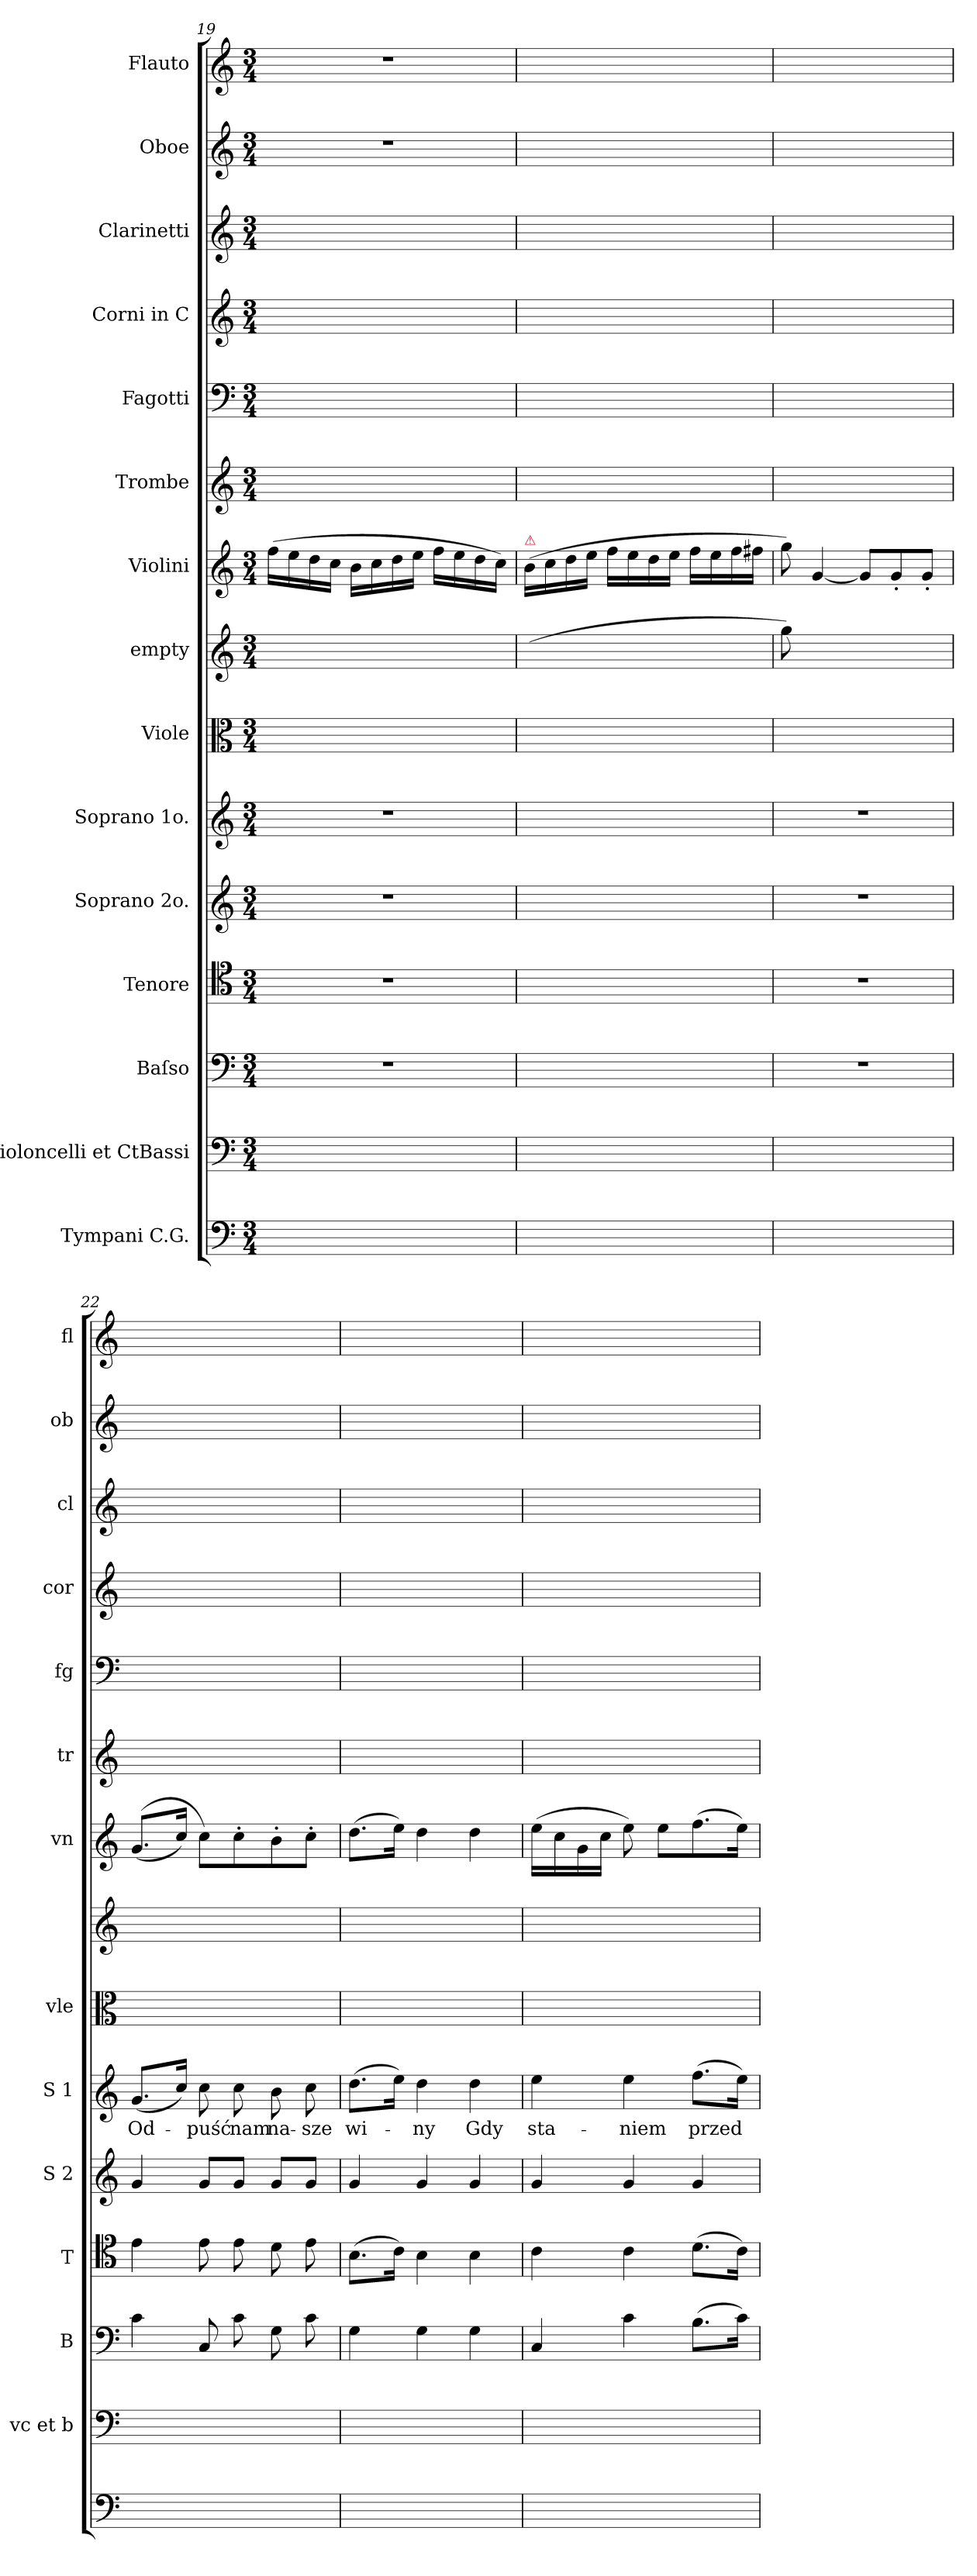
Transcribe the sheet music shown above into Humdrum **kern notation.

**kern	**kern	**kern	**kern	**kern	**kern	**text	**kern	**kern	**kern	**kern	**kern	**kern	**kern	**kern	**kern
*part15	*part14	*part13	*part12	*part11	*part10	*part10	*part9	*part8	*part7	*part6	*part5	*part4	*part3	*part2	*part1
*staff15	*staff14	*staff13	*staff12	*staff11	*staff10	*staff10	*staff9	*staff8	*staff7	*staff6	*staff5	*staff4	*staff3	*staff2	*staff1
*I"Tympani C.G.	*I"Violoncelli et CtBassi	*I"Baſso	*I"Tenore	*I"Soprano 2o.	*I"Soprano 1o.	*	*I"Viole	*I"empty	*I"Violini	*I"Trombe	*I"Fagotti	*I"Corni in C	*I"Clarinetti	*I"Oboe	*I"Flauto
*	*I'vc et b	*I'B	*I'T	*I'S 2	*I'S 1	*	*I'vle	*	*I'vn	*I'tr	*I'fg	*I'cor	*I'cl	*I'ob	*I'fl
*clefF4	*clefF4	*clefF4	*clefC4	*clefG2	*clefG2	*	*clefC3	*clefG2	*clefG2	*clefG2	*clefF4	*clefG2	*clefG2	*clefG2	*clefG2
*k[]	*k[]	*k[]	*k[]	*k[]	*k[]	*	*k[]	*k[]	*k[]	*k[]	*k[]	*k[]	*k[]	*k[]	*k[]
*C:	*C:	*C:	*C:	*C:	*C:	*	*C:	*C:	*C:	*C:	*C:	*C:	*C:	*C:	*C:
*M3/4	*M3/4	*M3/4	*M3/4	*M3/4	*M3/4	*	*M3/4	*M3/4	*M3/4	*M3/4	*M3/4	*M3/4	*M3/4	*M3/4	*M3/4
=19	=19	=19	=19	=19	=19	=19	=19	=19	=19	=19	=19	=19	=19	=19	=19
2.ryy	2.ryy	2.r	2.r	2.r	2.r	.	2.ryy	(16ff\LLyy	(16ff\LL	2.ryy	2.ryy	2.ryy	2.ryy	2.r	2.r
.	.	.	.	.	.	.	.	16ee\yy	16ee\	.	.	.	.	.	.
.	.	.	.	.	.	.	.	16dd\yy	16dd\	.	.	.	.	.	.
.	.	.	.	.	.	.	.	16cc\JJyy	16cc\JJ	.	.	.	.	.	.
.	.	.	.	.	.	.	.	16b\LLyy	16b\LL	.	.	.	.	.	.
.	.	.	.	.	.	.	.	16cc\yy	16cc\	.	.	.	.	.	.
.	.	.	.	.	.	.	.	16dd\yy	16dd\	.	.	.	.	.	.
.	.	.	.	.	.	.	.	16ee\JJyy	16ee\JJ	.	.	.	.	.	.
.	.	.	.	.	.	.	.	16ff\LLyy	16ff\LL	.	.	.	.	.	.
.	.	.	.	.	.	.	.	16ee\yy	16ee\	.	.	.	.	.	.
.	.	.	.	.	.	.	.	16dd\yy	16dd\	.	.	.	.	.	.
.	.	.	.	.	.	.	.	16cc\JJyy)	16cc\JJ)	.	.	.	.	.	.
=20	=20	=20	=20	=20	=20	=20	=20	=20	=20	=20	=20	=20	=20	=20	=20
!	!	!	!	!	!	!	!	!	!LO:TX:a:color=crimson:t=⚠	!	!	!	!	!	!
2.ryy	2.ryy	2.ryy	2.ryy	2.ryy	2.ryy	.	2.ryy	(>16b\LLyy	(16b\LL	2.ryy	2.ryy	2.ryy	2.ryy	2.ryy	2.ryy
.	.	.	.	.	.	.	.	16cc\yy	16cc\	.	.	.	.	.	.
.	.	.	.	.	.	.	.	16dd\yy	16dd\	.	.	.	.	.	.
.	.	.	.	.	.	.	.	16ee\JJyy	16ee\JJ	.	.	.	.	.	.
.	.	.	.	.	.	.	.	16ff\LLyy	16ff\LL	.	.	.	.	.	.
.	.	.	.	.	.	.	.	16ee\yy	16ee\	.	.	.	.	.	.
.	.	.	.	.	.	.	.	16dd\yy	16dd\	.	.	.	.	.	.
.	.	.	.	.	.	.	.	16ee\JJyy	16ee\JJ	.	.	.	.	.	.
.	.	.	.	.	.	.	.	16ff\LLyy	16ff\LL	.	.	.	.	.	.
.	.	.	.	.	.	.	.	16ee\yy	16ee\	.	.	.	.	.	.
.	.	.	.	.	.	.	.	16ff\yy	16ff\	.	.	.	.	.	.
.	.	.	.	.	.	.	.	16ff#X\JJyy	16ff#X\JJ	.	.	.	.	.	.
=21	=21	=21	=21	=21	=21	=21	=21	=21	=21	=21	=21	=21	=21	=21	=21
2.ryy	2.ryy	2.r	2.r	2.r	2.r	.	2.ryy	8gg\)	8gg\)	2.ryy	2.ryy	2.ryy	2.ryy	2.ryy	2.ryy
.	.	.	.	.	.	.	.	[4g/yy	[4g/	.	.	.	.	.	.
.	.	.	.	.	.	.	.	8g/Lyy]	8g/L]	.	.	.	.	.	.
.	.	.	.	.	.	.	.	8g'/yy	8g'/	.	.	.	.	.	.
.	.	.	.	.	.	.	.	8g'/Jyy	8g'/J	.	.	.	.	.	.
=22	=22	=22	=22	=22	=22	=22	=22	=22	=22	=22	=22	=22	=22	=22	=22
2.ryy	2.ryy	4c\	4e\	4g/	(8.g/L	Od-	2.ryy	((8.g/Lyy	((8.g/L	2.ryy	2.ryy	2.ryy	2.ryy	2.ryy	2.ryy
.	.	.	.	.	16cc/Jk)	.	.	16cc/Jkyy)	16cc/Jk)	.	.	.	.	.	.
.	.	8C/	8e\	8g/L	8cc\	-puść	.	8cc\Lyy)	8cc\L)	.	.	.	.	.	.
.	.	8c\	8e\	8g/J	8cc\	nam	.	8cc'\yy	8cc'\	.	.	.	.	.	.
.	.	8G\	8d\	8g/L	8b\	na-	.	8b'\yy	8b'\	.	.	.	.	.	.
.	.	8c\	8e\	8g/J	8cc\	-sze	.	8cc'\Jyy	8cc'\J	.	.	.	.	.	.
=23	=23	=23	=23	=23	=23	=23	=23	=23	=23	=23	=23	=23	=23	=23	=23
2.ryy	2.ryy	4G\	(8.B\L	4g/	(8.dd\L	wi-	2.ryy	(8.dd\Lyy	(8.dd\L	2.ryy	2.ryy	2.ryy	2.ryy	2.ryy	2.ryy
.	.	.	16c\Jk)	.	16ee\Jk)	.	.	16ee\Jkyy)	16ee\Jk)	.	.	.	.	.	.
.	.	4G\	4B\	4g/	4dd\	-ny	.	4dd\yy	4dd\	.	.	.	.	.	.
.	.	4G\	4B\	4g/	4dd\	Gdy	.	4dd\yy	4dd\	.	.	.	.	.	.
=24	=24	=24	=24	=24	=24	=24	=24	=24	=24	=24	=24	=24	=24	=24	=24
2.ryy	2.ryy	4C/	4c\	4g/	4ee\	sta-	2.ryy	(16ee\LLyy	(16ee\LL	2.ryy	2.ryy	2.ryy	2.ryy	2.ryy	2.ryy
.	.	.	.	.	.	.	.	16cc\yy	16cc\	.	.	.	.	.	.
.	.	.	.	.	.	.	.	16g\yy	16g\	.	.	.	.	.	.
.	.	.	.	.	.	.	.	16cc\JJyy	16cc\JJ	.	.	.	.	.	.
.	.	4c\	4c\	4g/	4ee\	-niem	.	8ee\yy)	8ee\)	.	.	.	.	.	.
.	.	.	.	.	.	.	.	8ee\Lyy	8ee\L	.	.	.	.	.	.
.	.	(8.B\L	(8.d\L	4g/	(8.ff\L	przed	.	(8.ff\yy	(8.ff\	.	.	.	.	.	.
.	.	16c\Jk)	16c\Jk)	.	16ee\Jk)	.	.	16ee\Jkyy)	16ee\Jk)	.	.	.	.	.	.
=	=	=	=	=	=	=	=	=	=	=	=	=	=	=	=
*-	*-	*-	*-	*-	*-	*-	*-	*-	*-	*-	*-	*-	*-	*-	*-
